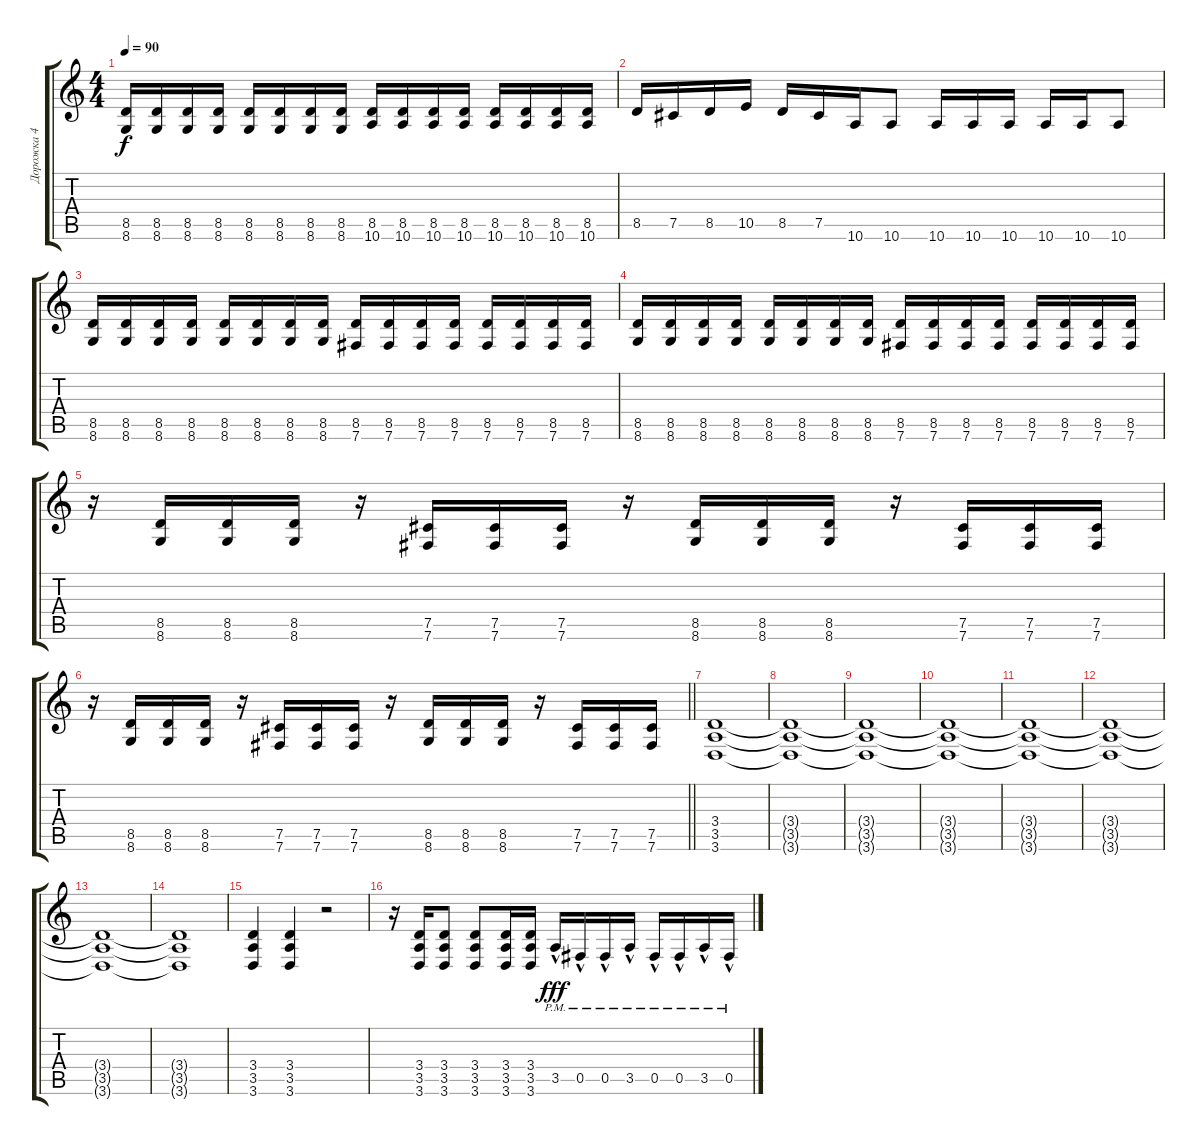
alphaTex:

\track ("Дорожка 4" "Дорожка 4") {instrument overdrivenguitar}
\staff {score tabs}
\tuning (Db4 Ab3 E3 B2 Gb2 B1) {hide}
\ts (4 4)
\tempo 90
\clef g2
\ks c
(8.5 8.6).16{dy f} (8.5 8.6).16 (8.5 8.6).16 (8.5 8.6).16 (8.5 8.6).16 (8.5 8.6).16 (8.5 8.6).16 (8.5 8.6).16 (8.5 10.6).16 (8.5 10.6).16 (8.5 10.6).16 (8.5 10.6).16 (8.5 10.6).16 (8.5 10.6).16 (8.5 10.6).16 (8.5 10.6).16 |
8.5.16 7.5.16 8.5.16 10.5.16 8.5.16 7.5.16 10.6.16 10.6.8 10.6.16 10.6.16 10.6.16 10.6.16 10.6.16 10.6.8 |
(8.5 8.6).16 (8.5 8.6).16 (8.5 8.6).16 (8.5 8.6).16 (8.5 8.6).16 (8.5 8.6).16 (8.5 8.6).16 (8.5 8.6).16 (8.5 7.6).16 (8.5 7.6).16 (8.5 7.6).16 (8.5 7.6).16 (8.5 7.6).16 (8.5 7.6).16 (8.5 7.6).16 (8.5 7.6).16 |
(8.5 8.6).16 (8.5 8.6).16 (8.5 8.6).16 (8.5 8.6).16 (8.5 8.6).16 (8.5 8.6).16 (8.5 8.6).16 (8.5 8.6).16 (8.5 7.6).16 (8.5 7.6).16 (8.5 7.6).16 (8.5 7.6).16 (8.5 7.6).16 (8.5 7.6).16 (8.5 7.6).16 (8.5 7.6).16 |
r.16 (8.5 8.6).16 (8.5 8.6).16 (8.5 8.6).16 r.16 (7.5 7.6).16 (7.5 7.6).16 (7.5 7.6).16 r.16 (8.5 8.6).16 (8.5 8.6).16 (8.5 8.6).16 r.16 (7.5 7.6).16 (7.5 7.6).16 (7.5 7.6).16 |
\barLineRight lightlight
r.16 (8.5 8.6).16 (8.5 8.6).16 (8.5 8.6).16 r.16 (7.5 7.6).16 (7.5 7.6).16 (7.5 7.6).16 r.16 (8.5 8.6).16 (8.5 8.6).16 (8.5 8.6).16 r.16 (7.5 7.6).16 (7.5 7.6).16 (7.5 7.6).16 |
(3.4 3.5 3.6).1 |
(3.4{t} 3.5{t} 3.6{t}).1 |
(3.4{t} 3.5{t} 3.6{t}).1 |
(3.4{t} 3.5{t} 3.6{t}).1 |
(3.4{t} 3.5{t} 3.6{t}).1 |
(3.4{t} 3.5{t} 3.6{t}).1 |
(3.4{t} 3.5{t} 3.6{t}).1 |
(3.4{t} 3.5{t} 3.6{t}).1 |
(3.4 3.5 3.6).4 (3.4 3.5 3.6).4 r.2 |
r.16 (3.4 3.5 3.6).16 (3.4 3.5 3.6).8 (3.4 3.5 3.6).8 (3.4 3.5 3.6).16 (3.4 3.5 3.6).16 3.5{hac pm}.16{dy fff} 0.5{hac pm}.16 0.5{hac pm}.16 3.5{hac pm}.16 0.5{hac pm}.16 0.5{hac pm}.16 3.5{hac pm}.16 0.5{hac pm}.16
